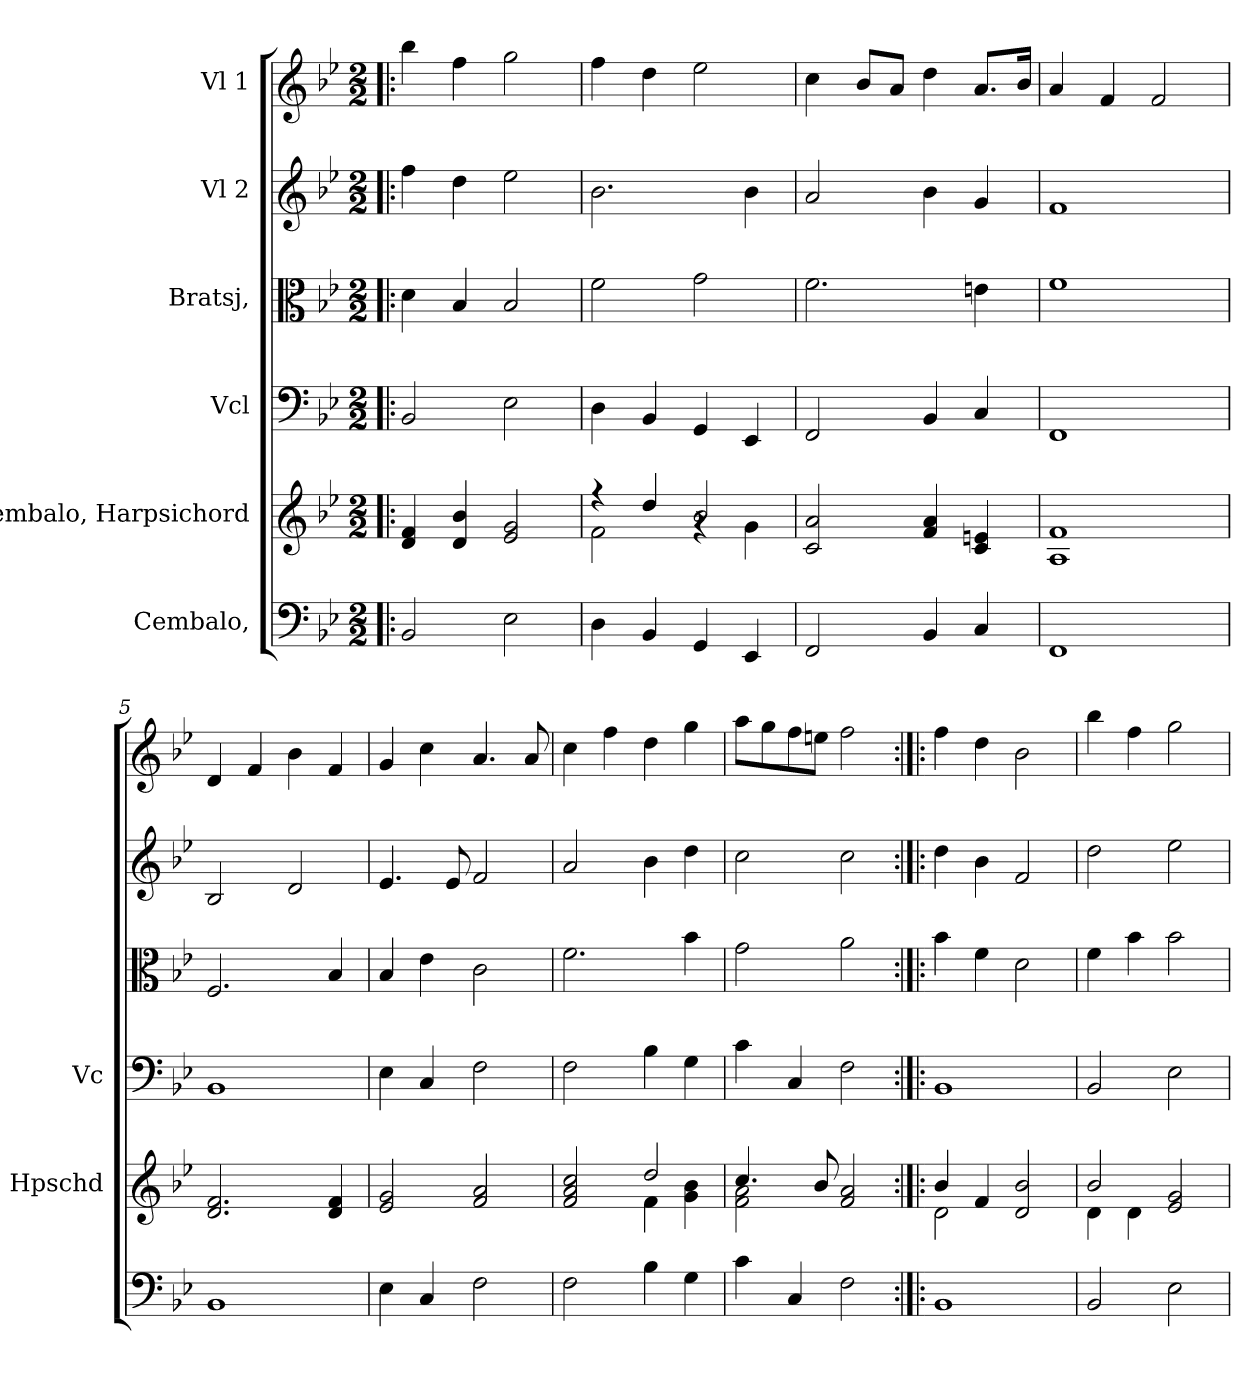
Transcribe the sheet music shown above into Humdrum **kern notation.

**kern	**kern	**kern	**kern	**kern	**kern
*part6	*part5	*part4	*part3	*part2	*part1
*staff6	*staff5	*staff4	*staff3	*staff2	*staff1
*I"Cembalo,	*I"Cembalo, Harpsichord	*I"Vcl	*I"Bratsj,	*I"Vl 2	*I"Vl 1
*	*I'Hpschd	*I'Vc	*	*	*
*clefF4	*clefG2	*clefF4	*clefC3	*clefG2	*clefG2
*k[b-e-]	*k[b-e-]	*k[b-e-]	*k[b-e-]	*k[b-e-]	*k[b-e-]
*M2/2	*M2/2	*M2/2	*M2/2	*M2/2	*M2/2
*MM160	*MM160	*MM160	*MM160	*MM160	*MM160
=1!|:	=1!|:	=1!|:	=1!|:	=1!|:	=1!|:
2BB-/	4d/ 4f/	2BB-/	4d\	4ff\	4bb-\
.	4d/ 4b-/	.	4B-/	4dd\	4ff\
2E-\	2e-/ 2g/	2E-\	2B-/	2ee-\	2gg\
=2	=2	=2	=2	=2	=2
*	*^	*	*	*	*
4D\	4r	2f\	4D\	2f\	2.b-\	4ff\
4BB-/	4dd/	.	4BB-/	.	.	4dd\
4GG/	2b-/	4rg	4GG/	2g\	.	2ee-\
4EE-/	.	4g\	4EE-/	.	4b-\	.
*	*v	*v	*	*	*	*
=3	=3	=3	=3	=3	=3
2FF/	2c/ 2a/	2FF/	2.f\	2a/	4cc\
.	.	.	.	.	8b-/L
.	.	.	.	.	8a/J
4BB-/	4f/ 4a/	4BB-/	.	4b-\	4dd\
4C/	4c/ 4en/	4C/	4en\	4g/	8.a/L
.	.	.	.	.	16b-/Jk
=4	=4	=4	=4	=4	=4
1FF	1A 1f	1FF	1f	1f	4a/
.	.	.	.	.	4f/
.	.	.	.	.	2f/
=5	=5	=5	=5	=5	=5
1BB-	2.d/ 2.f/	1BB-	2.F/	2B-/	4d/
.	.	.	.	.	4f/
.	.	.	.	2d/	4b-\
.	4d/ 4f/	.	4B-/	.	4f/
=6	=6	=6	=6	=6	=6
4E-\	2e-/ 2g/	4E-\	4B-/	4.e-/	4g/
4C/	.	4C/	4e-\	.	4cc\
.	.	.	.	8e-/	.
2F\	2f/ 2a/	2F\	2c\	2f/	4.a/
.	.	.	.	.	8a/
=7	=7	=7	=7	=7	=7
*	*^	*	*	*	*
2F\	2f/ 2a/ 2cc/	2ryy	2F\	2.f\	2a/	4cc\
.	.	.	.	.	.	4ff\
4B-\	2dd/	4f\	4B-\	.	4b-\	4dd\
4G\	.	4g\ 4b-\	4G\	4b-\	4dd\	4gg\
!!LO:LB:g=z
=8	=8	=8	=8	=8	=8	=8
4c\	4.cc/	2f\ 2a\	4c\	2g\	2cc\	8aa\L
.	.	.	.	.	.	8gg\
4C/	.	.	4C/	.	.	8ff\
.	8b-/	.	.	.	.	8een\J
2F\	2f/ 2a/	2ryy	2F\	2a\	2cc\	2ff\
=9:|!|:	=9:|!|:	=9:|!|:	=9:|!|:	=9:|!|:	=9:|!|:	=9:|!|:
1BB-	4b-/	2d\	1BB-	4b-\	4dd\	4ff\
.	4f/	.	.	4f\	4b-\	4dd\
.	2d/ 2b-/	2ryy	.	2d\	2f/	2b-\
=10	=10	=10	=10	=10	=10	=10
2BB-/	2b-/	4d\	2BB-/	4f\	2dd\	4bb-\
.	.	4d\	.	4b-\	.	4ff\
2E-\	2e-/ 2g/	2ryy	2E-\	2b-\	2ee-\	2gg\
*	*v	*v	*	*	*	*
=	=	=	=	=	=
*-	*-	*-	*-	*-	*-
